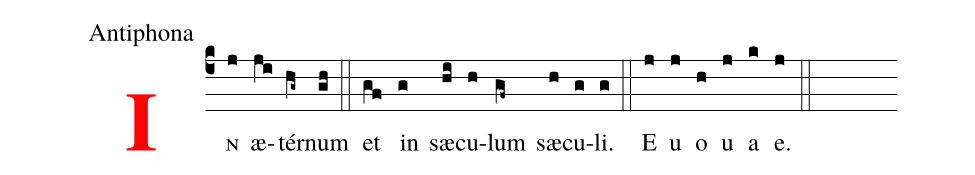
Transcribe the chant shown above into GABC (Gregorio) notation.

office-part: Antiphona;
%%
<v>\bf\textcolor{red}{I}</v><v>\sc{n}</v>(c4j) æ(ji)tér(hg~)num(gh) (::) et(gf) in(g) sæ(hi)cu(h)lum(gf~) sæ(h)cu(g)li.(g) (::) E(j) u(j) o(h) u(j) a(k) e.(j) (::)
